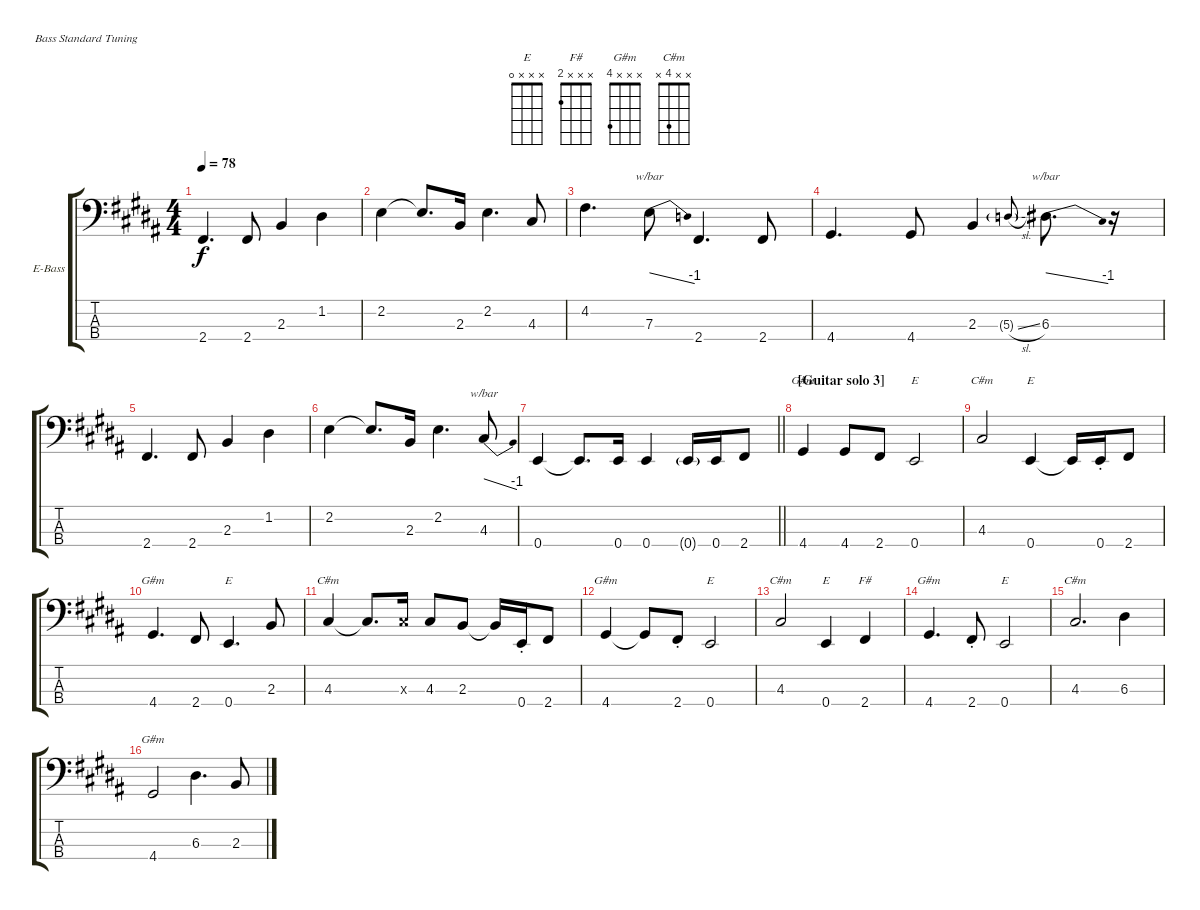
\bracketExtendMode groupsimilarinstruments
\firstSystemTrackNameOrientation horizontal
\otherSystemsTrackNameOrientation horizontal
\track ("Bass" "E-Bass") {instrument electricbassfinger}
\staff {score tabs}
\tuning (G2 D2 A1 E1)
\chord ("E" x x x 0)
\chord ("F#" x x x 2)
\chord ("G#m" x x x 4)
\chord ("C#m" x x 4 x)
\ts (4 4)
\tempo 78
\clef f4
\ks g#minor
2.4.4{d dy f} 2.4.8 2.3.4 1.2.4 |
2.2.4 2.2{t}.8{d} 2.3.16 2.2.4{d} 4.3.8 |
4.2.4{d} 7.3.8{tbe (dive default 0 0 56.4 -4)} 2.4.4{d} 2.4.8 |
4.4.4{d} 4.4.8 2.3.4 5.3{sl g}.8{gr onbeat} 6.3.8{d tbe (dive default 35.4 0 59.4 -4)} r.16 |
2.4.4{d} 2.4.8 2.3.4 1.2.4 |
2.2.4 2.2{t}.8{d} 2.3.16 2.2.4{d} 4.3.8{tbe (dive default 33.6 0 54 -4)} |
\barLineRight lightlight
0.4.4 0.4{t}.8{d} 0.4.16 0.4.4 0.4{g}.16 0.4.16 2.4.8 |
\section ("" "[Guitar solo 3] ")
4.4.4{ch "G#m"} 4.4.8 2.4.8 0.4.2{ch "E"} |
4.3.2{ch "C#m"} 0.4.4{ch "E"} 0.4{t}.16 0.4{st}.16 2.4.8 |
4.4.4{d ch "G#m"} 2.4.8 0.4.4{d ch "E"} 2.3.8 |
4.3.4{ch "C#m"} 4.3{t}.8{d} 4.3{x}.16 4.3.8 2.3.8 2.3{t}.16 0.4{st}.16 2.4.8 |
4.4.4{ch "G#m"} 4.4{t}.8 2.4{st}.8 0.4.2{ch "E"} |
4.3.2{ch "C#m"} 0.4.4{ch "E"} 2.4.4{ch "F#"} |
4.4.4{d ch "G#m"} 2.4{st}.8 0.4.2{ch "E"} |
4.3.2{d ch "C#m"} 6.3.4 |
4.4.2{ch "G#m"} 6.3.4{d} 2.3.8
